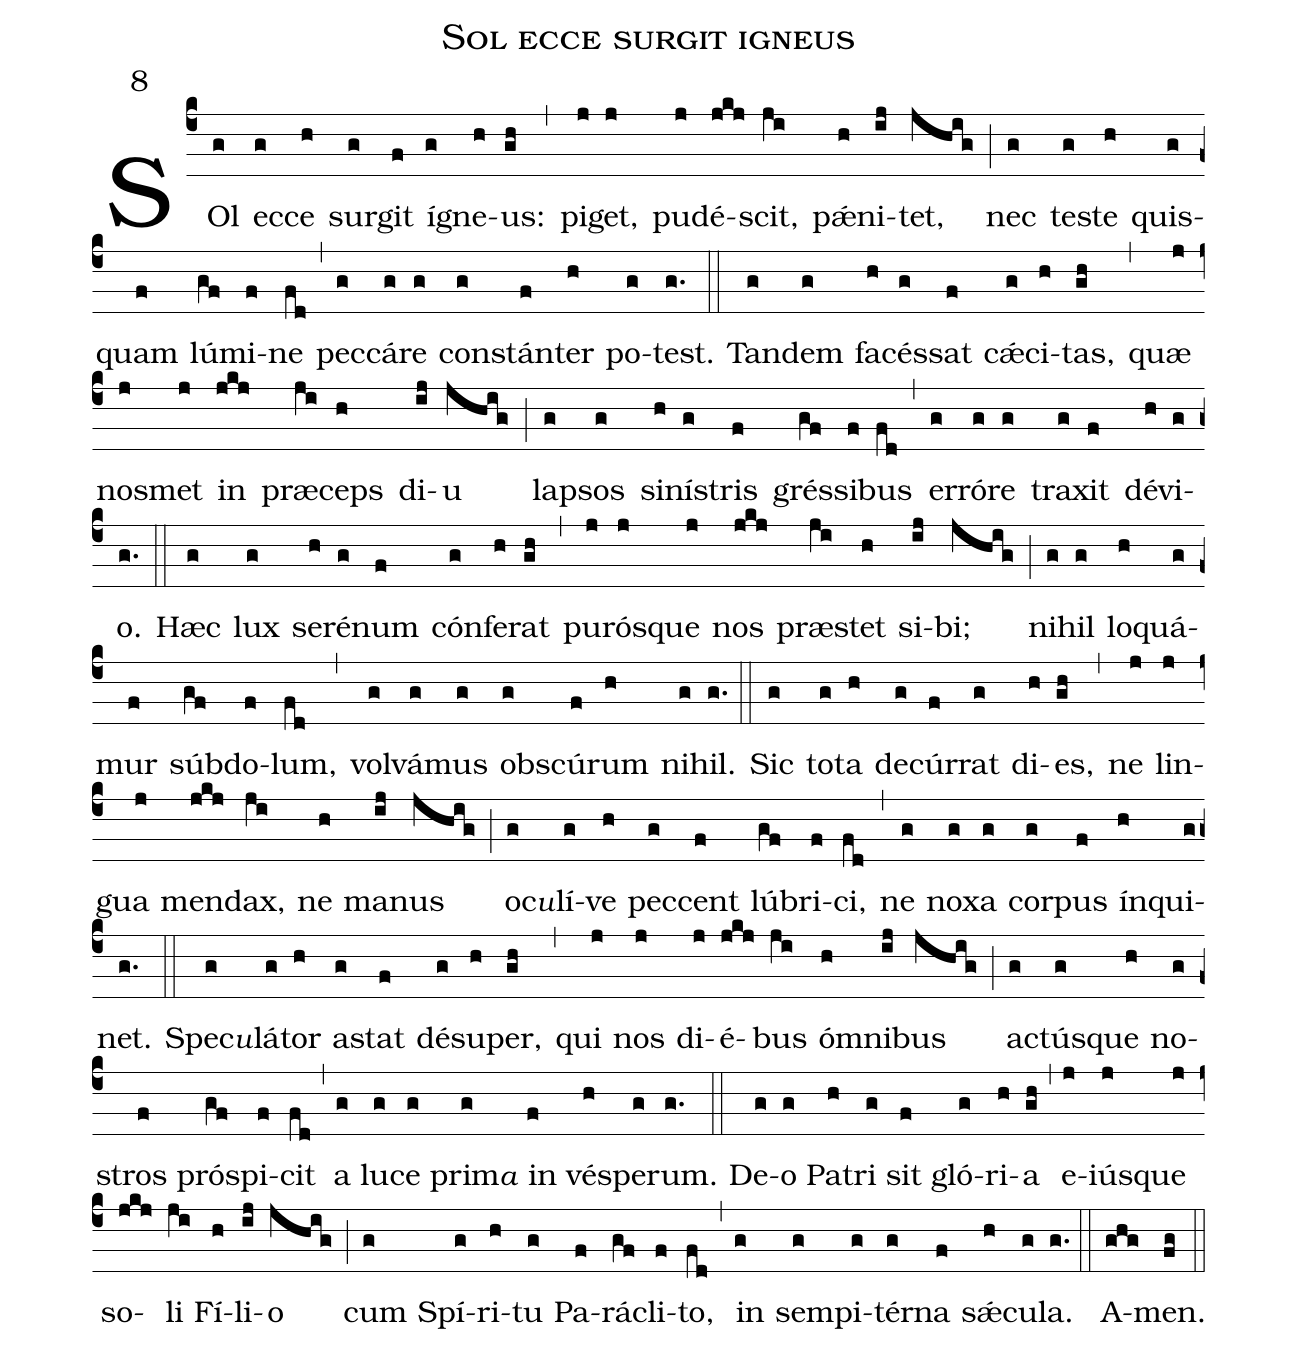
name: Sol ecce surgit igneus;
mode: 8;
%%
(c4)
SOl(g) ec(g)ce(h) sur(g)git(f) í(g)gne(h)us:(gh) (,)
pi(j)get,(j) pu(j)dé(jkj)scit,(ji) pǽ(h)ni(ij)tet,(jhig) (;)
nec(g) te(g)ste(h) quis(g)quam(f) lú(gf)mi(f)ne(fd) (,)
pec(g)cá(g)re(g) con(g)stán(f)ter(h) po(g)test.(g.) (::)

Tan(g)dem(g) fa(h)cés(g)sat(f) cǽ(g)ci(h)tas,(gh) (,)
quæ(j) nos(j)met(j) in(jkj) præ(ji)ceps(h) di(ij)u(jhig) (;)
la(g)psos(g) si(h)ní(g)stris(f) grés(gf)si(f)bus(fd) (,)
er(g)ró(g)re(g) tra(g)xit(f) dé(h)vi(g)o.(g.) (::)

Hæc(g) lux(g) se(h)ré(g)num(f) cón(g)fe(h)rat(gh) (,)
pu(j)rós(j)que(j) nos(jkj) præ(ji)stet(h) si(ij)bi;(jhig) (;)
ni(g)hil(g) lo(h)quá(g)mur(f) súb(gf)do(f)lum,(fd) (,)
vol(g)vá(g)mus(g) ob(g)scú(f)rum(h) ni(g)hil.(g.) (::)

Sic(g) to(g)ta(h) de(g)cúr(f)rat(g) di(h)es,(gh) (,)
ne(j) lin(j)gua(j) men(jkj)dax,(ji) ne(h) ma(ij)nus(jhig) (;)
o(g)c<e>u</e>l{í}(g)ve(h) pec(g)cent(f) lú(gf)bri(f)ci,(fd) (,)
ne(g) no(g)xa(g) cor(g)pus(f) ín(h)qui(g)net.(g.) (::)

Spe(g)c<e>u</e>l{á}(g)tor(h) a(g)stat(f) dé(g)su(h)per,(gh) (,)
qui(j) nos(j) di(j)é(jkj)bus(ji) óm(h)ni(ij)bus(jhig) (;)
a(g)ctús(g)que(h) no(g)stros(f) pró(gf)spi(f)cit(fd) (,)
a(g) lu(g)ce(g) pri(g)m<e>a</e> {i}n(f) vé(h)spe(g)rum.(g.) (::)

De(g)o(g) Pa(h)tri(g) sit(f) gló(g)ri(h)a(gh) (,)
e(j)iús(j)que(j) so(jkj)li(ji) Fí(h)li(ij)o(jhig) (;)
cum(g) Spí(g)ri(h)tu(g) Pa(f)rá(gf)cli(f)to,(fd) (,)
in(g) sem(g)pi(g)tér(g)na(f) sǽ(h)cu(g)la.(g.) (::)

A(ghg)men.(fg) (::)
